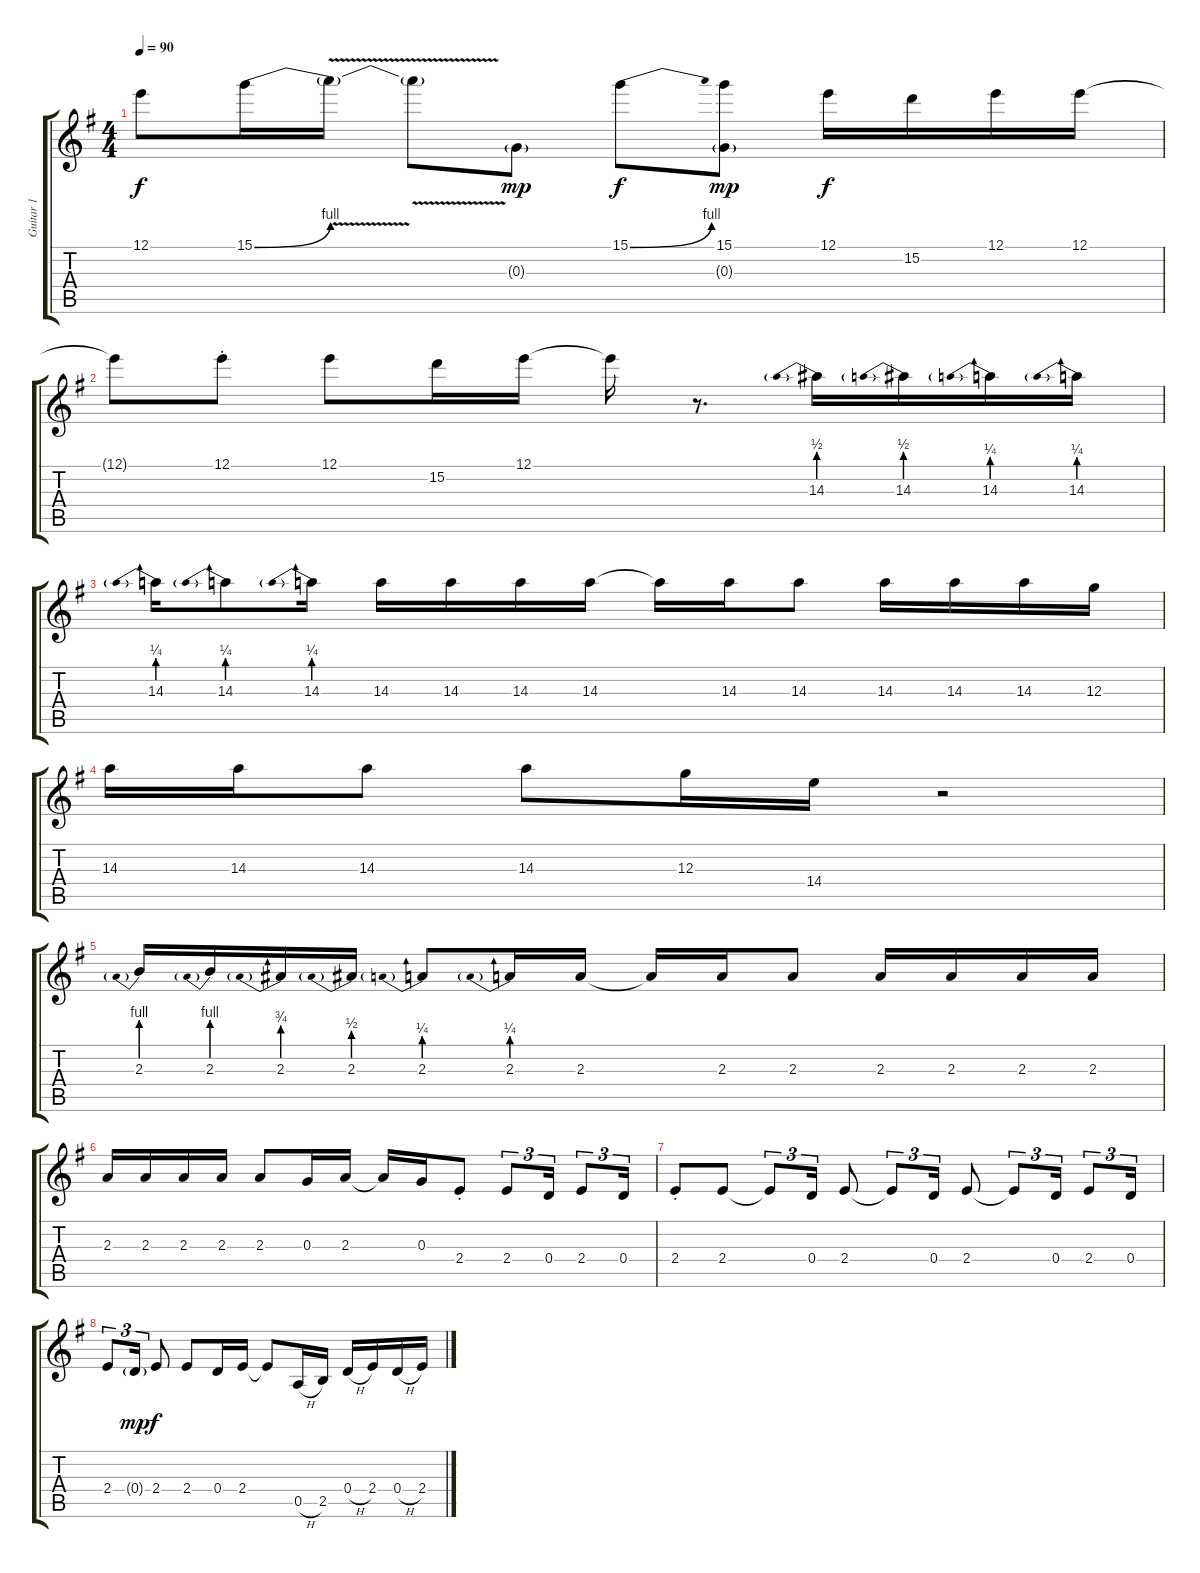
\track ("Guitar 1" "Guitar 1") {instrument overdrivenguitar}
\staff {score tabs}
\tuning (E4 B3 G3 D3 A2 E2) {hide}
\ts (4 4)
\tempo 90
\clef g2
\ks g
12.1.8{dy f} 15.1{be (bend 0 0 60 4)}.16 15.1{v t}.16 15.1{v t}.8 0.3{g}.8{dy mp} 15.1{be (bend 0 0 60 4)}.8{dy f} (15.1 0.3{g}).8{dy mp} 12.1.16{dy f} 15.2.16 12.1.16 12.1.16 |
12.1{t}.8 12.1{st}.8 12.1.8 15.2.16 12.1.16 12.1{t}.16 r.8{d} 14.3{be (prebend 0 2 60 2)}.16 14.3{be (prebend 0 2 60 2)}.16 14.3{be (prebend 0 1 60 1)}.16 14.3{be (prebend 0 1 60 1)}.16 |
14.3{be (prebend 0 1 60 1)}.16 14.3{be (prebend 0 1 60 1)}.8 14.3{be (prebend 0 1 60 1)}.16 14.3.16 14.3.16 14.3.16 14.3.16 14.3{t}.16 14.3.16 14.3.8 14.3.16 14.3.16 14.3.16 12.3.16 |
14.3.16 14.3.16 14.3.8 14.3.8 12.3.16 14.4.16 r.2 |
2.3{be (prebend 0 4 60 4)}.16 2.3{be (prebend 0 4 60 4)}.16 2.3{be (prebend 0 3 60 3)}.16 2.3{be (prebend 0 2 60 2)}.16 2.3{be (prebend 0 1 60 1)}.8 2.3{be (prebend 0 1 60 1)}.16 2.3.16 2.3{t}.16 2.3.16 2.3.8 2.3.16 2.3.16 2.3.16 2.3.16 |
2.3.16 2.3.16 2.3.16 2.3.16 2.3.8 0.3.16 2.3.16 2.3{t}.16 0.3.16 2.4{st}.8 2.4.8{tu (3 2)} 0.4.16{tu (3 2)} 2.4.8{tu (3 2)} 0.4.16{tu (3 2)} |
2.4{st}.8 2.4.8 2.4{t}.8{tu (3 2)} 0.4.16{tu (3 2)} 2.4.8 2.4{t}.8{tu (3 2)} 0.4.16{tu (3 2)} 2.4.8 2.4{t}.8{tu (3 2)} 0.4.16{tu (3 2)} 2.4.8{tu (3 2)} 0.4.16{tu (3 2)} |
2.4.8{tu (3 2)} 0.4{g}.16{tu (3 2) dy mp} 2.4.8{dy f} 2.4.8 0.4.16 2.4.16 2.4{t}.8 0.5{h}.16 2.5.16 0.4{h}.16 2.4.16 0.4{h}.16 2.4.16
